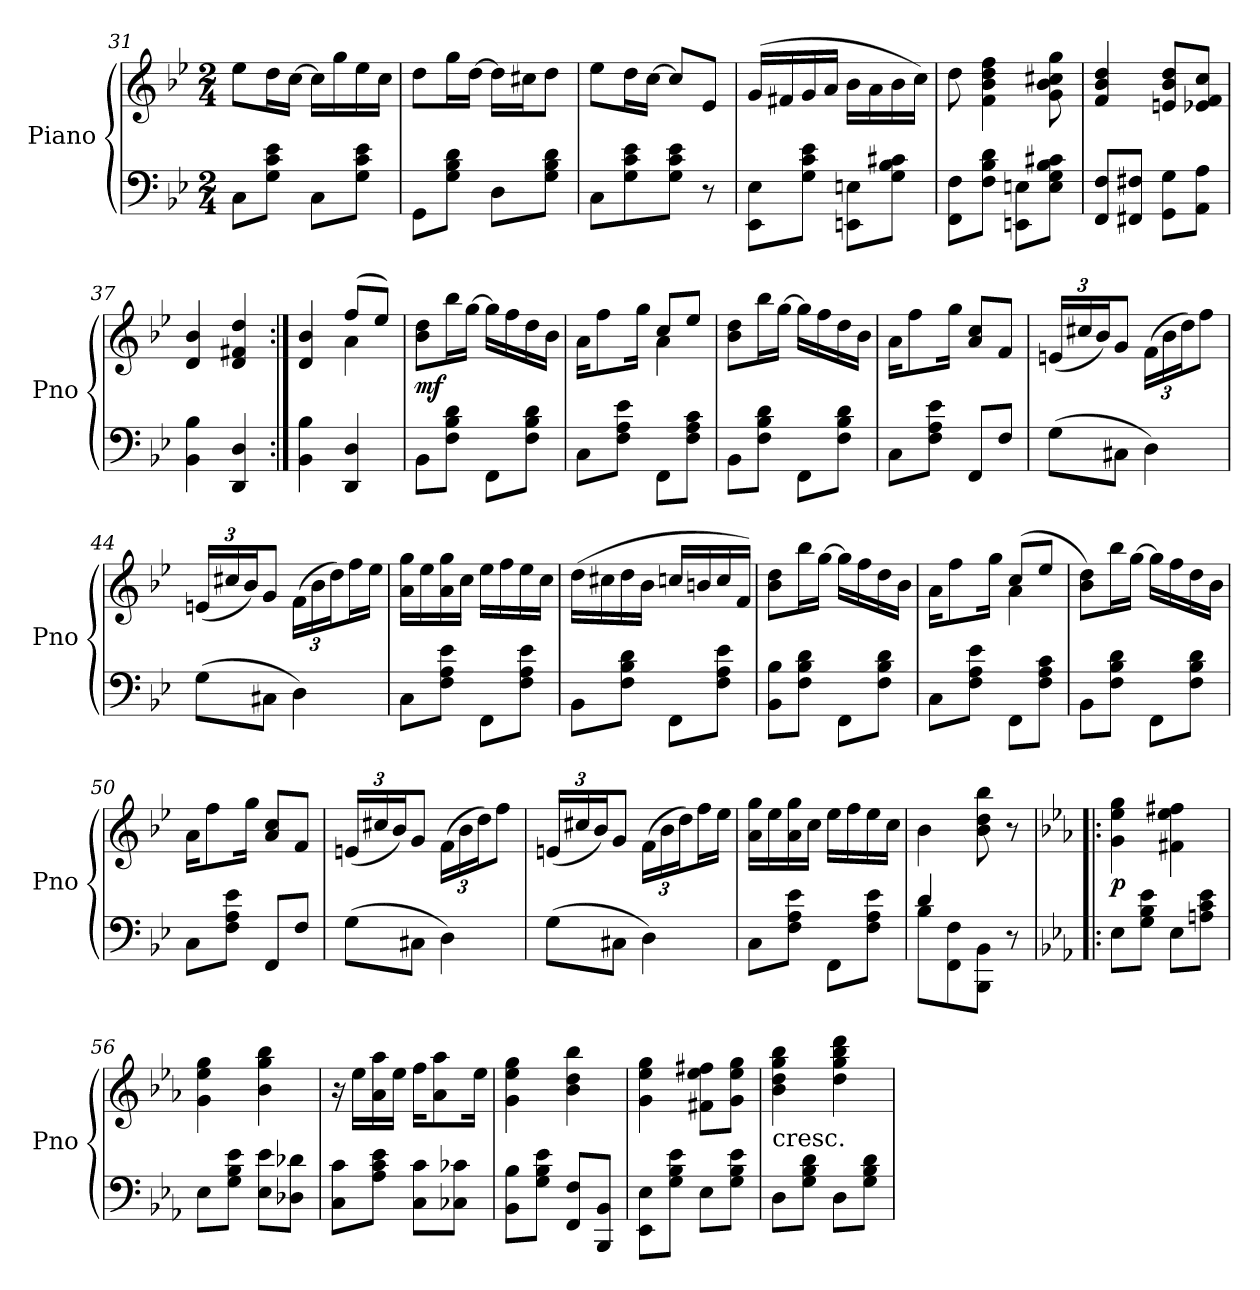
**kern	**kern	**dynam
*part1	*part1	*part1
*staff2	*staff1	*staff1/2
*I"Piano	*	*
*I'Pno	*	*
*clefF4	*clefG2	*
*k[b-e-]	*k[b-e-]	*
*M2/4	*M2/4	*
=31	=31	=31
8CL	8ee-L	.
8G 8c 8e-J	16ddL	.
.	[16ccJJ	.
8CL	16ccLL]	.
.	16gg	.
8G 8c 8e-J	16ee-	.
.	16ccJJ	.
=32	=32	=32
8GGL	8ddL	.
8G 8B- 8dJ	16ggL	.
.	[16ddJJ	.
8DL	16ddLL]	.
.	16cc#XJ	.
8G 8B- 8dJ	8ddJ	.
=33	=33	=33
8CL	8ee-L	.
8G 8c 8e-	16ddL	.
.	[16ccJJ	.
8G 8c 8e-J	8ccL]	.
8r	8e-J	.
=34	=34	=34
8EE- 8E-L	(16gLL	.
.	16f#X	.
8G 8c 8e-J	16g	.
.	16aJJ	.
8EEn 8EnL	16b-LL	.
.	16a	.
8G 8B- 8c#XJ	16b-	.
.	16ccJJ)	.
=35	=35	=35
8FF 8FL	8dd	.
8F 8B- 8dJ	4f 4b- 4dd 4ff	.
8EEn 8EnL	.	.
8E 8G 8B- 8c#XJ	8g 8b- 8cc#X 8gg	.
=36	=36	=36
8FF 8FL	4f 4b- 4dd	.
8FF#X 8F#XJ	.	.
8GG 8GL	8en 8b- 8ddL	.
8AA 8AJ	8e-X 8f 8ccJ	.
=37	=37	=37
4BB- 4B-	4d 4b-	.
4DD 4D	4d 4f#X 4dd	.
=38:|!	=38:|!	=38:|!
*	*^	*
4BB- 4B-	4d 4b-	4ryy	.
4DD 4D	(8ffL	4a	.
.	8ee-J)	.	.
*	*v	*v	*
=39	=39	=39
8BB-L	8b- 8ddL	mf
8F 8B- 8dJ	16bb-L	.
.	[16ggJJ	.
8FFL	16ggLL]	.
.	16ff	.
8F 8B- 8dJ	16dd	.
.	16b-JJ	.
=40	=40	=40
*	*^	*
8CL	16aKL	4ryy	.
.	8ff	.	.
8F 8A 8e-J	.	.	.
.	16ggJk	.	.
8FFL	8ccL	4a	.
8F 8A 8cJ	8ee-J	.	.
*	*v	*v	*
=41	=41	=41
8BB-L	8b- 8ddL	.
8F 8B- 8dJ	16bb-L	.
.	[16ggJJ	.
8FFL	16ggLL]	.
.	16ff	.
8F 8B- 8dJ	16dd	.
.	16b-JJ	.
=42	=42	=42
8CL	16aKL	.
.	8ff	.
8F 8A 8e-J	.	.
.	16ggJk	.
8FFL	8a 8ccL	.
8FJ	8fJ	.
=43	=43	=43
(8GL	(24enLL	.
.	24cc#X	.
.	24b-J)	.
8C#XJ	8gJ	.
4D)	(24fLL	.
.	24b-	.
.	24ddJ)	.
.	8ffJ	.
=44	=44	=44
(8GL	(24enLL	.
.	24cc#X	.
.	24b-J)	.
8C#XJ	8gJ	.
4D)	(24fLL	.
.	24b-	.
.	24ddJ)	.
.	16ffL	.
.	16ee-JJ	.
=45	=45	=45
8CL	16a 16ggLL	.
.	16ee-	.
8F 8A 8e-J	16a 16gg	.
.	16ccJJ	.
8FFL	16ee-LL	.
.	16ff	.
8F 8A 8e-J	16ee-	.
.	16ccJJ	.
=46	=46	=46
8BB-L	(16ddLL	.
.	16cc#X	.
8F 8B- 8dJ	16dd	.
.	16b-JJ	.
8FFL	16ccnLL	.
.	16bn	.
8F 8A 8e-J	16cc	.
.	16fJJ)	.
=47	=47	=47
8BB- 8B-L	8b- 8ddL	.
8F 8B- 8dJ	16bb-L	.
.	[16ggJJ	.
8FFL	16ggLL]	.
.	16ff	.
8F 8B- 8dJ	16dd	.
.	16b-JJ	.
=48	=48	=48
*	*^	*
8CL	16aKL	4ryy	.
.	8ff	.	.
8F 8A 8e-J	.	.	.
.	16ggJk	.	.
8FFL	(8ccL	4a	.
8F 8A 8cJ	8ee-J	.	.
*	*v	*v	*
=49	=49	=49
8BB-L	8b- 8ddL)	.
8F 8B- 8dJ	16bb-L	.
.	[16ggJJ	.
8FFL	16ggLL]	.
.	16ff	.
8F 8B- 8dJ	16dd	.
.	16b-JJ	.
=50	=50	=50
8CL	16aKL	.
.	8ff	.
8F 8A 8e-J	.	.
.	16ggJk	.
8FFL	8a 8ccL	.
8FJ	8fJ	.
=51	=51	=51
(8GL	(24enLL	.
.	24cc#X	.
.	24b-J)	.
8C#XJ	8gJ	.
4D)	(24fLL	.
.	24b-	.
.	24ddJ)	.
.	8ffJ	.
=52	=52	=52
(8GL	(24enLL	.
.	24cc#X	.
.	24b-J)	.
8C#XJ	8gJ	.
4D)	(24fLL	.
.	24b-	.
.	24ddJ)	.
.	16ffL	.
.	16ee-JJ	.
=53	=53	=53
8CL	16a 16ggLL	.
.	16ee-	.
8F 8A 8e-J	16a 16gg	.
.	16ccJJ	.
8FFL	16ee-LL	.
.	16ff	.
8F 8A 8e-J	16ee-	.
.	16ccJJ	.
=54	=54	=54
*^	*	*
4d	8B-L	4b-	.
.	8FF 8F	.	.
4ryy	8BBB- 8BB-J	8b- 8dd 8bb-	.
.	8r	8r	.
*v	*v	*	*
=55!|:	=55!|:	=55!|:
*k[b-e-a-]	*k[b-e-a-]	*
8E-L	4g 4ee- 4gg	p
8G 8B- 8e-J	.	.
8E-L	4f#X 4ee- 4ff#X	.
8An 8c 8e-J	.	.
=56	=56	=56
8E-L	4g 4ee- 4gg	.
8G 8B- 8e-J	.	.
8E- 8e-L	4b- 4gg 4bb-	.
8D-X 8d-XJ	.	.
=57	=57	=57
8C 8cL	16r	.
.	16ee-LL	.
8A- 8c 8e-J	16a- 16aa-	.
.	16ee-JJ	.
8C 8cL	16ffKL	.
.	8a- 8aa-	.
8C-X 8c-XJ	.	.
.	16ee-Jk	.
=58	=58	=58
8BB- 8B-L	4g 4ee- 4gg	.
8G 8B- 8e-J	.	.
8FF 8FL	4b- 4dd 4bb-	.
8BBB- 8BB-J	.	.
=59	=59	=59
8EE- 8E-L	4g 4ee- 4gg	.
8G 8B- 8e-J	.	.
8E-L	8f#X 8ee- 8ff#XL	.
8G 8B- 8e-J	8g 8ee- 8ggJ	.
=60	=60	=60
!	!LO:TX:c:t=cresc.	!
8DL	4b- 4dd 4gg 4bb-	.
8G 8B- 8dJ	.	.
8DL	4dd 4gg 4bb- 4ddd	.
8G 8B- 8dJ	.	.
=	=	=
*-	*-	*-
